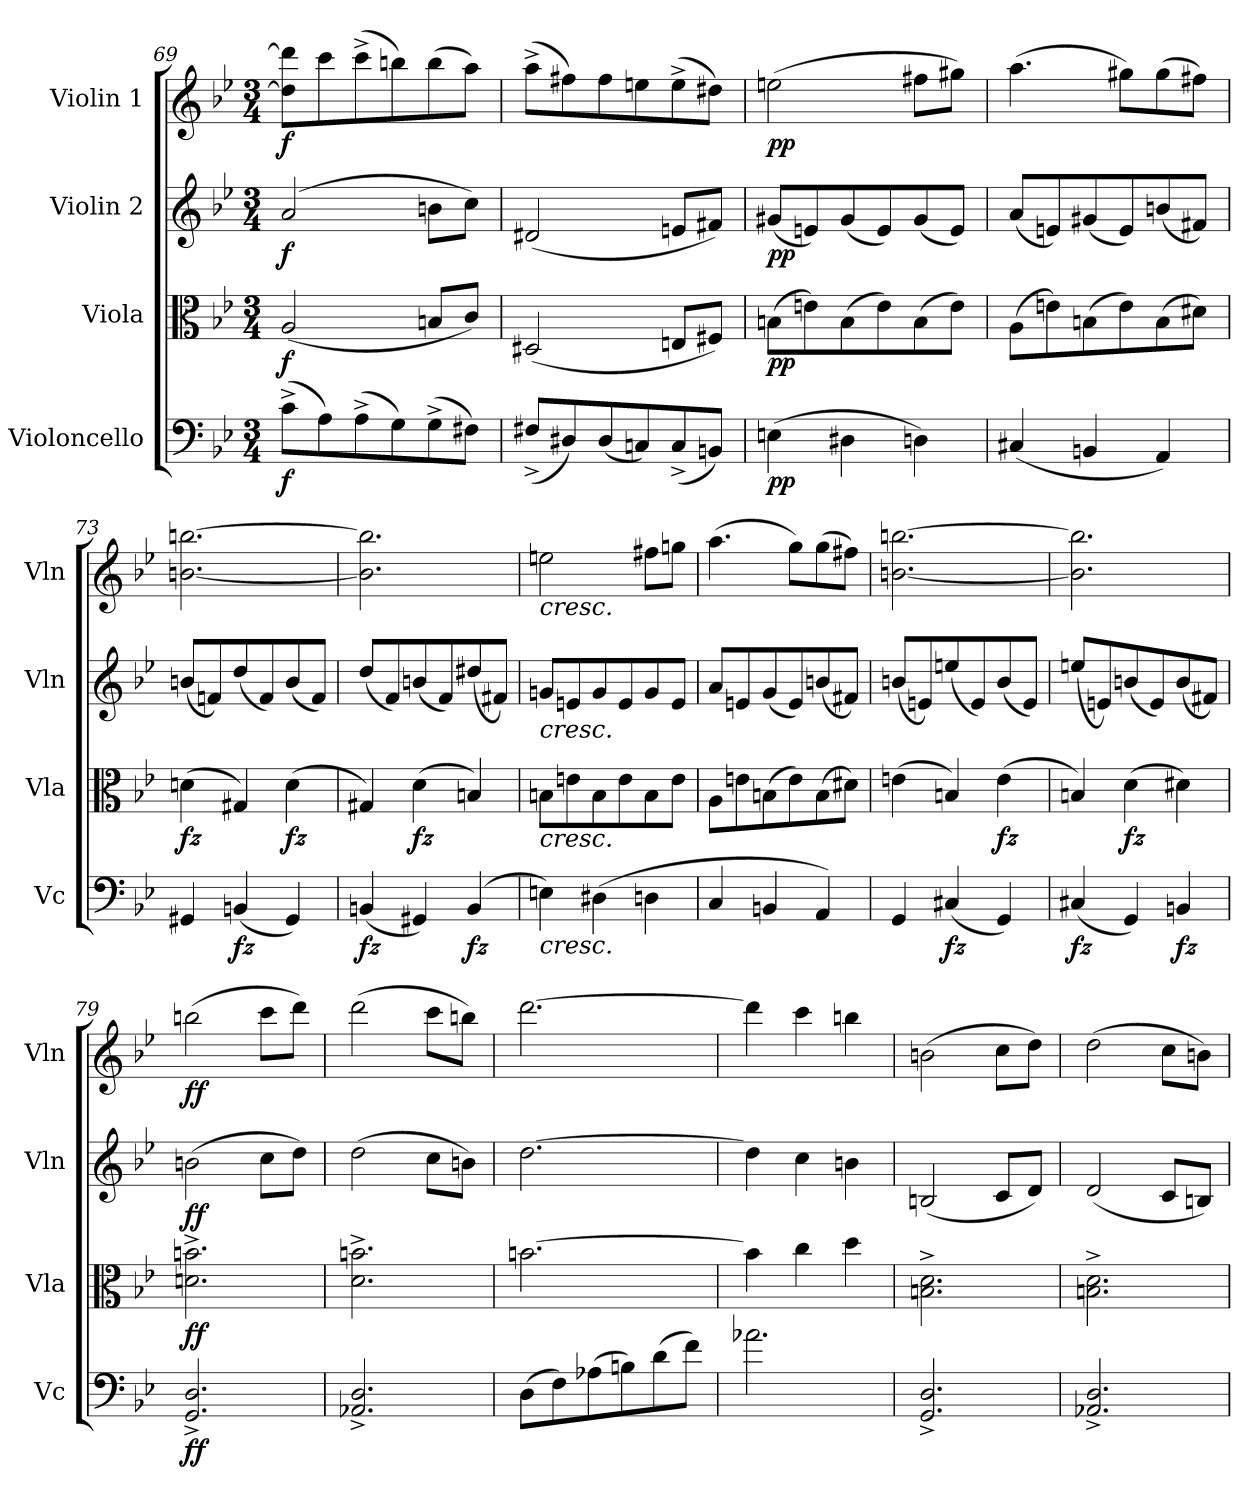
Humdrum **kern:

**kern	**dynam	**kern	**dynam	**kern	**dynam	**kern	**dynam
*part4	*part4	*part3	*part3	*part2	*part2	*part1	*part1
*staff4	*staff4	*staff3	*staff3	*staff2	*staff2	*staff1	*staff1
*I"Violoncello	*	*I"Viola	*	*I"Violin 2	*	*I"Violin 1	*
*I'Vc	*	*I'Vla	*	*I'Vln	*	*I'Vln	*
*clefF4	*	*clefC3	*	*clefG2	*	*clefG2	*
*k[b-e-]	*	*k[b-e-]	*	*k[b-e-]	*	*k[b-e-]	*
*M3/4	*	*M3/4	*	*M3/4	*	*M3/4	*
=69	=69	=69	=69	=69	=69	=69	=69
!	!LO:DY:b	!	!LO:DY:b	!	!LO:DY:b	!	!LO:DY:b
(>8c^\L	f	(2A/	f	(>2a/	f	8dd#\] 8ddd#\]L	f
8A\)	.	.	.	.	.	8ccc\	.
(>8A^\	.	.	.	.	.	(8ccc^\	.
8G\)	.	.	.	.	.	8bbn\)	.
(>8G^\	.	8Bn/L	.	8bn\L	.	(8bb\	.
8F#X\J)	.	8c/J)	.	8cc\J)	.	8aa\J)	.
=70	=70	=70	=70	=70	=70	=70	=70
(<8F#X^/L	.	(2D#X/	.	(<2d#X/	.	(8aa^\L	.
8D#X/)	.	.	.	.	.	8ff#X\)	.
(<8D#/	.	.	.	.	.	8ff#\	.
8Cn/)	.	.	.	.	.	8een\	.
(<8C^/	.	8En/L	.	8en/L	.	(8ee^\	.
8BBn/J)	.	8F#X/J)	.	8f#X/J)	.	8dd#X\J)	.
=71	=71	=71	=71	=71	=71	=71	=71
!	!LO:DY:b	!	!LO:DY:b	!	!LO:DY:b	!	!LO:DY:b
(>4En\	pp	(8Bn\L	pp	(<8g#X/L	pp	(2een\	pp
.	.	8en\)	.	8en/)	.	.	.
4D#X\	.	(8B\	.	(<8g#/	.	.	.
.	.	8e\)	.	8e/)	.	.	.
4Dn\)	.	(8B\	.	(<8g#/	.	8ff#X\L	.
.	.	8e\J)	.	8e/J)	.	8gg#X\J)	.
=72	=72	=72	=72	=72	=72	=72	=72
(<4C#X/	.	(8A\L	.	(<8a/L	.	(4.aa\	.
.	.	8en\)	.	8en/)	.	.	.
4BBn/	.	(8Bn\	.	(<8g#X/	.	.	.
.	.	8e\)	.	8e/)	.	8gg#X\L)	.
4AA/)	.	(8B\	.	(<8bn/	.	(8gg#\	.
.	.	8d#X\J)	.	8f#X/J)	.	8ff#X\J)	.
=73	=73	=73	=73	=73	=73	=73	=73
!	!	!	!LO:DY:b	!	!	!	!
4GG#X/	.	(4dn\	fz	(<8bn/L	.	[<2.bn\ [>2.bbn\	.
.	.	.	.	8fn/)	.	.	.
!	!LO:DY:b	!	!	!	!	!	!
(<4BBn/	fz	4G#X/)	.	(8dd/	.	.	.
.	.	.	.	8f/)	.	.	.
!	!	!	!LO:DY:b	!	!	!	!
4GG#/)	.	(4d\	fz	(8b/	.	.	.
.	.	.	.	8f/J)	.	.	.
!!LO:PB:g=z
=74	=74	=74	=74	=74	=74	=74	=74
!	!LO:DY:b	!	!	!	!	!	!
(<4BBn/	fz	4G#X/)	.	(<8dd/L	.	2.b\] 2.bb\]	.
.	.	.	.	8f/)	.	.	.
!	!	!	!LO:DY:b	!	!	!	!
4GG#X/)	.	(4d\	fz	(8bn/	.	.	.
.	.	.	.	8f/)	.	.	.
!	!LO:DY:b	!	!	!	!	!	!
(>4BB/	fz	4Bn/)	.	(8dd#X/	.	.	.
.	.	.	.	8f#X/J)	.	.	.
!!LO:LB:g=z
=75	=75	=75	=75	=75	=75	=75	=75
!	!	!	!	!	!	!LO:TX:b:i:t=cresc.	!
!	!	!	!	!LO:TX:b:i:t=cresc.	!	!	!
!	!	!LO:TX:b:i:t=cresc.	!	!	!	!	!
!LO:TX:b:i:t=cresc.	!	!	!	!	!	!	!
4En\)	.	8Bn\L	.	8gn/L	.	2een\	.
.	.	8en\	.	8en/	.	.	.
(4D#X\	.	8B\	.	8g/	.	.	.
.	.	8e\	.	8e/	.	.	.
4Dn\	.	8B\	.	8g/	.	8ff#X\L	.
.	.	8e\J	.	8e/J	.	8ggn\J	.
=76	=76	=76	=76	=76	=76	=76	=76
4C/	.	8A\L	.	8a/L	.	(4.aa\	.
.	.	8en\	.	8en/	.	.	.
4BBn/	.	(8Bn\	.	(<8g/	.	.	.
.	.	8e\)	.	8e/)	.	8gg\L)	.
4AA/)	.	(8B\	.	(<8bn/	.	(8gg\	.
.	.	8d#X\J)	.	8f#X/J)	.	8ff#X\J)	.
=77	=77	=77	=77	=77	=77	=77	=77
4GG/	.	(4en\	.	(<8bn/L	.	[2.bn\ [2.bbn\	.
.	.	.	.	8en/)	.	.	.
!	!LO:DY:b	!	!	!	!	!	!
(<4C#X/	fz	4Bn/)	.	(8een/	.	.	.
.	.	.	.	8e/)	.	.	.
!	!	!	!LO:DY:b	!	!	!	!
4GG/)	.	(4e\	fz	(<8b/	.	.	.
.	.	.	.	8e/J)	.	.	.
=78	=78	=78	=78	=78	=78	=78	=78
!	!LO:DY:b	!	!	!	!	!	!
(<4C#X/	fz	4Bn/)	.	(<8een/L	.	2.b\] 2.bb\]	.
.	.	.	.	8en/)	.	.	.
!	!	!	!LO:DY:b	!	!	!	!
4GG/)	.	(4d\	fz	(<8bn/	.	.	.
.	.	.	.	8e/)	.	.	.
!	!LO:DY:b	!	!	!	!	!	!
4BBn/	fz	4d#X\)	.	(<8b/	.	.	.
.	.	.	.	8f#X/J)	.	.	.
=79	=79	=79	=79	=79	=79	=79	=79
!	!LO:DY:b	!	!LO:DY:b	!	!LO:DY:b	!	!LO:DY:b
2.GG/^ 2.D/^	ff	2.dn\^ 2.bn\^	ff	(>2bn\	ff	(2bbn\	ff
.	.	.	.	8cc\L	.	8ccc\L	.
.	.	.	.	8dd\J)	.	8ddd\J)	.
=80	=80	=80	=80	=80	=80	=80	=80
2.AA-X/^ 2.D/^	.	2.d\^ 2.bn\^	.	(>2dd\	.	(2ddd\	.
.	.	.	.	8cc\L	.	8ccc\L	.
.	.	.	.	8bn\J)	.	8bbn\J)	.
=81	=81	=81	=81	=81	=81	=81	=81
(>8D\L	.	[2.bn\	.	[>2.dd\	.	[>2.ddd\	.
8F\)	.	.	.	.	.	.	.
(>8A-X\	.	.	.	.	.	.	.
8Bn\)	.	.	.	.	.	.	.
(>8d\	.	.	.	.	.	.	.
8f\J)	.	.	.	.	.	.	.
!!LO:PB:g=z
=82	=82	=82	=82	=82	=82	=82	=82
2.a-X\	.	4b\]	.	4dd\]	.	4ddd\]	.
.	.	4cc\	.	4cc\	.	4ccc\	.
.	.	4dd\	.	4bn\	.	4bbn\	.
=83	=83	=83	=83	=83	=83	=83	=83
2.GG/^ 2.D/^	.	2.Bn\^ 2.d\^	.	(<2Bn/	.	(2bn\	.
.	.	.	.	8c/L	.	8cc\L	.
.	.	.	.	8d/J)	.	8dd\J)	.
=84	=84	=84	=84	=84	=84	=84	=84
2.AA-X/^ 2.D/^	.	2.Bn\^ 2.d\^	.	(<2d/	.	(2dd\	.
.	.	.	.	8c/L	.	8cc\L	.
.	.	.	.	8Bn/J)	.	8bn\J)	.
=	=	=	=	=	=	=	=
*-	*-	*-	*-	*-	*-	*-	*-
